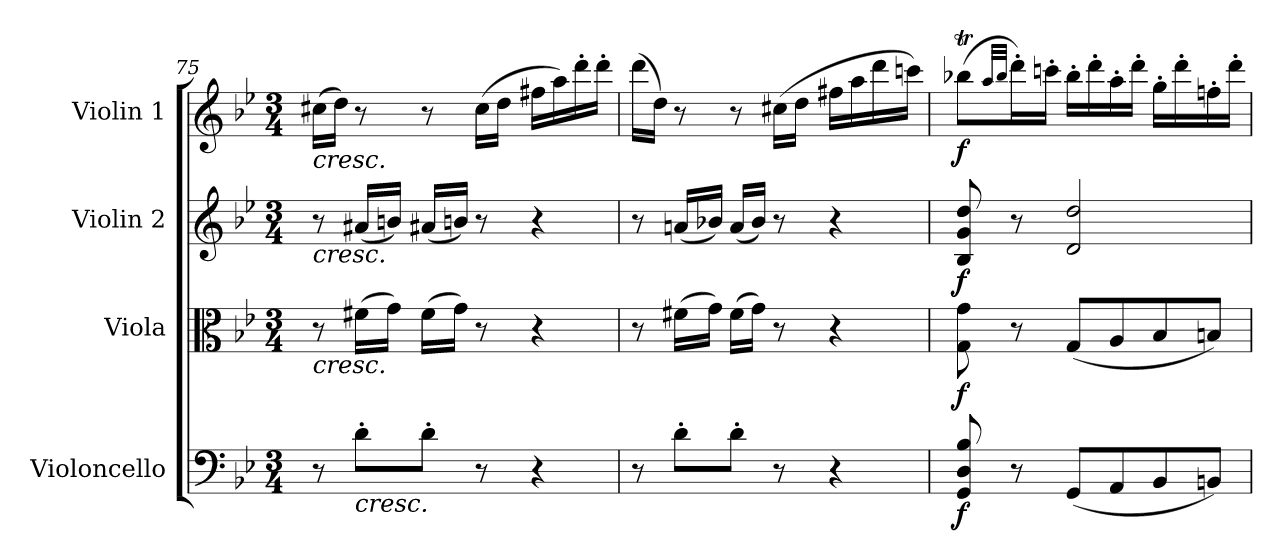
**kern	**dynam	**kern	**dynam	**kern	**dynam	**kern	**dynam
*part4	*part4	*part3	*part3	*part2	*part2	*part1	*part1
*staff4	*staff4	*staff3	*staff3	*staff2	*staff2	*staff1	*staff1
*I"Violoncello	*	*I"Viola	*	*I"Violin 2	*	*I"Violin 1	*
*I'Vc	*	*I'Vla	*	*I'Vln	*	*I'Vln	*
*clefF4	*	*clefC3	*	*clefG2	*	*clefG2	*
*k[b-e-]	*	*k[b-e-]	*	*k[b-e-]	*	*k[b-e-]	*
*M3/4	*	*M3/4	*	*M3/4	*	*M3/4	*
=75	=75	=75	=75	=75	=75	=75	=75
!	!	!	!	!	!	!LO:TX:b:i:t=cresc.	!
!	!	!	!	!LO:TX:b:i:t=cresc.	!	!	!
!	!	!LO:TX:b:i:t=cresc.	!	!	!	!	!
8r	.	8r	.	8r	.	(>16cc#X\LL	.
.	.	.	.	.	.	16dd\JJ)	.
!LO:TX:b:i:t=cresc.	!	!	!	!	!	!	!
8d'\L	.	(16f#X\LL	.	(<16a#X/LL	.	8r	.
.	.	16g\JJ)	.	16bn/JJ)	.	.	.
8d'\J	.	(16f#\LL	.	(<16a#X/LL	.	8r	.
.	.	16g\JJ)	.	16bn/JJ)	.	.	.
8r	.	8r	.	8r	.	(>16cc#\LL	.
.	.	.	.	.	.	16dd\JJ	.
4r	.	4r	.	4r	.	16ff#X\LL	.
.	.	.	.	.	.	16aa\)	.
.	.	.	.	.	.	16ddd'\	.
.	.	.	.	.	.	16ddd'\JJ	.
!!LO:LB:g=z
=76	=76	=76	=76	=76	=76	=76	=76
8r	.	8r	.	8r	.	(16ddd\LL	.
.	.	.	.	.	.	16dd\JJ)	.
8d'\L	.	(16f#X\LL	.	(<16an/LL	.	8r	.
.	.	16g\JJ)	.	16b-X/JJ)	.	.	.
8d'\J	.	(16f#\LL	.	(<16a/LL	.	8r	.
.	.	16g\JJ)	.	16b-/JJ)	.	.	.
8r	.	8r	.	8r	.	(>16cc#X\LL	.
.	.	.	.	.	.	16dd\JJ	.
4r	.	4r	.	4r	.	16ff#X\LL	.
.	.	.	.	.	.	16aa\	.
.	.	.	.	.	.	16ddd\	.
.	.	.	.	.	.	16cccn\JJ)	.
=77	=77	=77	=77	=77	=77	=77	=77
!	!LO:DY:b	!	!LO:DY:b	!	!LO:DY:b	!	!LO:DY:b
8GG/ 8D/ 8B-/	f	8G\ 8g\	f	8B-/ 8g/ 8dd/	f	(>8bb-XT\L	f
.	.	.	.	.	.	32qaa/LLL	.
.	.	.	.	.	.	32qbb-/JJJ	.
8r	.	8r	.	8r	.	16ddd'\L)	.
.	.	.	.	.	.	16cccn'\JJ	.
(8GG/L	.	(8G/L	.	2d/ 2dd/	.	16bb-'\LL	.
.	.	.	.	.	.	16ddd'\	.
8AA/	.	8A/	.	.	.	16aa'\	.
.	.	.	.	.	.	16ddd'\JJ	.
8BB-/	.	8B-/	.	.	.	16gg'\LL	.
.	.	.	.	.	.	16ddd'\	.
8BBn/J)	.	8Bn/J)	.	.	.	16ffn'\	.
.	.	.	.	.	.	16ddd'\JJ	.
=	=	=	=	=	=	=	=
*-	*-	*-	*-	*-	*-	*-	*-
